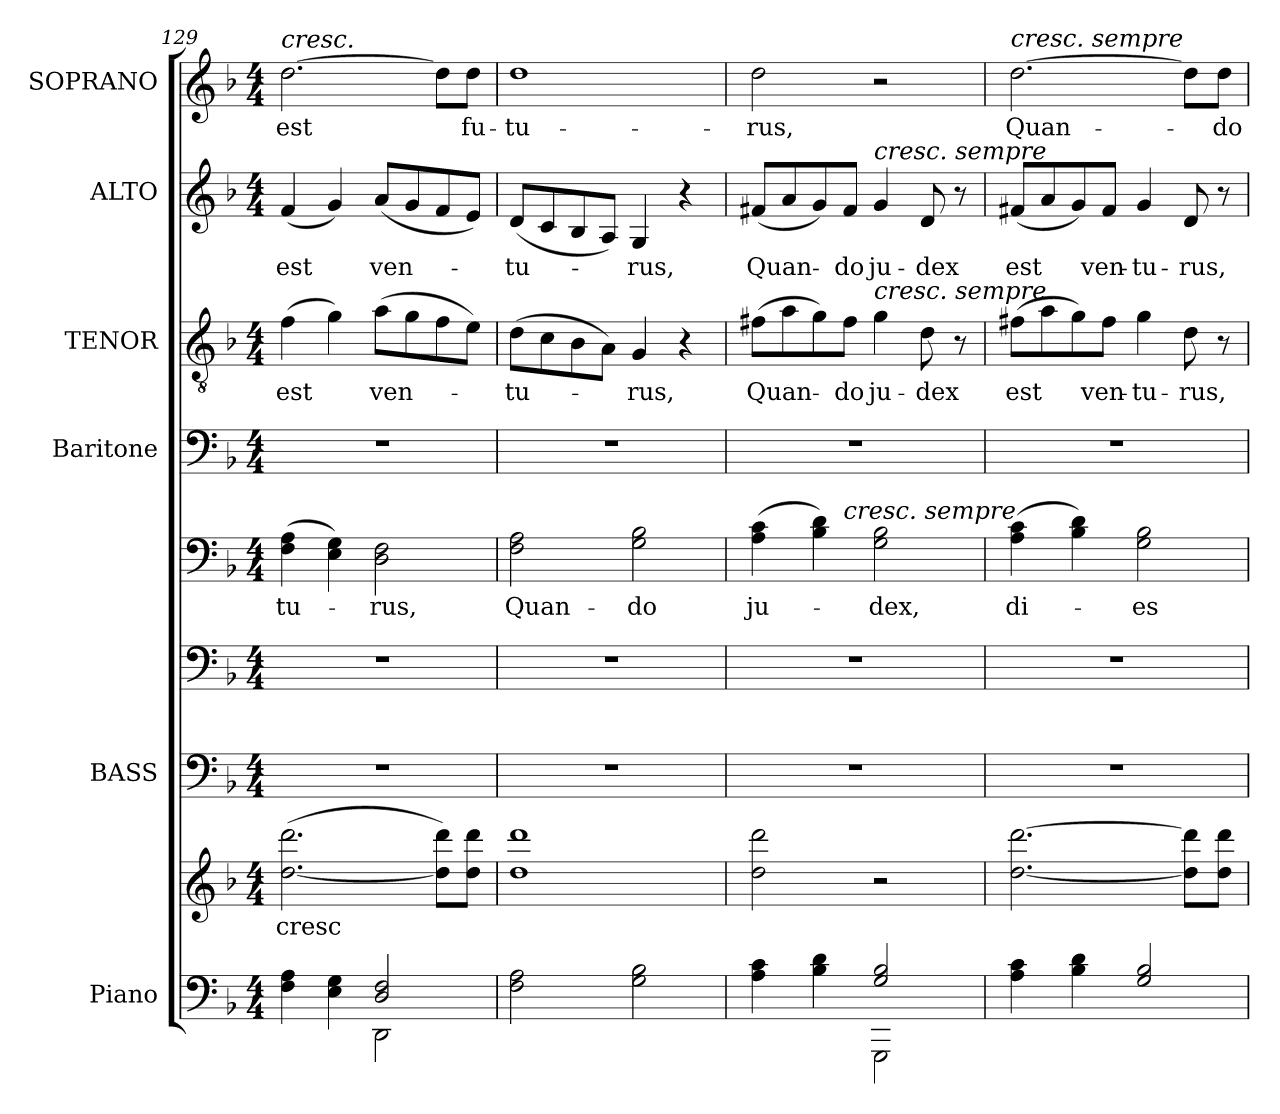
**kern	**kern	**text	**kern	**kern	**kern	**text	**kern	**kern	**text	**kern	**text	**kern	**text
*part6	*part6	*part6	*part5	*part5	*part5	*part5	*part4	*part3	*part3	*part2	*part2	*part1	*part1
*staff9	*staff8	*staff8	*staff7	*staff6	*staff5	*staff5	*staff4	*staff3	*staff3	*staff2	*staff2	*staff1	*staff1
*I"Piano	*	*	*I"BASS	*	*	*	*I"Baritone	*I"TENOR	*	*I"ALTO	*	*I"SOPRANO	*
*I'Pno.	*	*	*I'B.	*	*	*	*I'Bar.	*I'T.	*	*I'A.	*	*I'S.	*
*clefF4	*clefG2	*	*clefF4	*clefF4	*clefF4	*	*clefF4	*clefGv2	*	*clefG2	*	*clefG2	*
*	*	*	*	*	*	*	*	*ITrd7c12	*	*	*	*	*
*k[b-]	*k[b-]	*	*k[b-]	*k[b-]	*k[b-]	*	*k[b-]	*k[b-]	*	*k[b-]	*	*k[b-]	*
*F:	*F:	*	*F:	*F:	*F:	*	*F:	*F:	*	*F:	*	*F:	*
*M4/4	*M4/4	*	*M4/4	*M4/4	*M4/4	*	*M4/4	*M4/4	*	*M4/4	*	*M4/4	*
=129	=129	=129	=129	=129	=129	=129	=129	=129	=129	=129	=129	=129	=129
*^	*	*	*	*	*	*	*	*	*	*	*	*	*
!	!	!	!LO:LY:b:color=#000000	!	!	!	!	!	!	!	!	!	!	!
!	!	!	!	!	!	!	!LO:LY:b:color=#000000	!	!	!	!	!	!	!
!	!	!	!	!	!	!	!	!	!	!LO:LY:b:color=#000000	!	!	!	!
!	!	!	!	!	!	!	!	!	!	!	!	!LO:LY:b:color=#000000	!	!
!	!	!	!	!	!	!	!	!	!	!	!	!	!LO:TX:a:i:t=cresc.	!
!	!	!	!	!	!	!	!	!	!	!	!	!	!	!LO:LY:b:color=#000000
2ryy	4Fi\ 4Ai	([2.ddi\ 2.dddi	cresc	1r	1r	(4Fi\ 4Ai	-tu-	1r	(4Fi\	est	(4fi/	est	[2.ddi\	est
.	4Ei\ 4Gi	.	.	.	.	4Ei\ 4Gi)	.	.	4Gi\)	.	4gi/)	.	.	.
!	!	!	!	!	!	!	!LO:LY:b:color=#000000	!	!	!	!	!	!	!
!	!	!	!	!	!	!	!	!	!	!LO:LY:b:color=#000000	!	!	!	!
!	!	!	!	!	!	!	!	!	!	!	!	!LO:LY:b:color=#000000	!	!
2Di/ 2Fi	2DDi\	.	.	.	.	2Di\ 2Fi	-rus,	.	(8Ai\L	ven-	(8ai/L	ven-	.	.
.	.	.	.	.	.	.	.	.	8Gi\	.	8gi/	.	.	.
.	.	8ddi\] 8dddiL)	.	.	.	.	.	.	8Fi\	.	8fi/	.	8ddi\L]	.
!	!	!	!	!	!	!	!	!	!	!	!	!	!	!LO:LY:b:color=#000000
.	.	8ddi\ 8dddiJ	.	.	.	.	.	.	8Ei\J)	.	8ei/J)	.	8ddi\J	fu-
*v	*v	*	*	*	*	*	*	*	*	*	*	*	*	*
=130	=130	=130	=130	=130	=130	=130	=130	=130	=130	=130	=130	=130	=130
!	!	!	!	!	!	!LO:LY:b:color=#000000	!	!	!	!	!	!	!
!	!	!	!	!	!	!	!	!	!LO:LY:b:color=#000000	!	!	!	!
!	!	!	!	!	!	!	!	!	!	!	!LO:LY:b:color=#000000	!	!
!	!	!	!	!	!	!	!	!	!	!	!	!	!LO:LY:b:color=#000000
2Fi\ 2Ai	1ddi 1dddi	.	1r	1r	2Fi\ 2Ai	Quan-	1r	(8Di\L	-tu-	(8di/L	-tu-	1ddi	-tu-
.	.	.	.	.	.	.	.	8Ci\	.	8ci/	.	.	.
.	.	.	.	.	.	.	.	8BB-i\	.	8B-i/	.	.	.
.	.	.	.	.	.	.	.	8AAi\J)	.	8Ai/J)	.	.	.
!	!	!	!	!	!	!LO:LY:b:color=#000000	!	!	!	!	!	!	!
!	!	!	!	!	!	!	!	!	!LO:LY:b:color=#000000	!	!	!	!
!	!	!	!	!	!	!	!	!	!	!	!LO:LY:b:color=#000000	!	!
2Gi\ 2B-i	.	.	.	.	2Gi\ 2B-i	-do	.	4GGi/	-rus,	4Gi/	-rus,	.	.
.	.	.	.	.	.	.	.	4r	.	4r	.	.	.
!!LO:LB:g=z
=131	=131	=131	=131	=131	=131	=131	=131	=131	=131	=131	=131	=131	=131
*^	*	*	*	*	*	*	*	*	*	*	*	*	*
!	!	!	!	!	!	!	!LO:LY:b:color=#000000	!	!	!	!	!	!	!
!	!	!	!	!	!	!	!	!	!	!LO:LY:b:color=#000000	!	!	!	!
!	!	!	!	!	!	!	!	!	!	!	!	!LO:LY:b:color=#000000	!	!
!	!	!	!	!	!	!	!	!	!	!	!	!	!	!LO:LY:b:color=#000000
*	*	*	*	*	*	*^	*	*	*	*	*	*	*	*
2ryy	4Ai\ 4ci	2ddi\ 2dddi	.	1r	1r	(4Ai\ 4ci	4.ryy	ju-	1r	(8F#Xi\L	Quan-	(8f#Xi/L	Quan-	2ddi\	-rus,
.	.	.	.	.	.	.	.	.	.	8Ai\	.	8ai/	.	.	.
.	4B-i\ 4di	.	.	.	.	4B-i\ 4di)	.	.	.	8Gi\)	.	8gi/)	.	.	.
!	!	!	!	!	!	!	!	!	!	!	!LO:LY:b:color=#000000	!	!	!	!
!	!	!	!	!	!	!	!LO:TX:a:i:t=cresc. sempre	!	!	!	!	!	!	!	!
!	!	!	!	!	!	!	!	!	!	!	!	!	!LO:LY:b:color=#000000	!	!
.	.	.	.	.	.	.	2ryy	.	.	8F#i\J	-do	8f#i/J	-do	.	.
!	!	!	!	!	!	!	!	!LO:LY:b:color=#000000	!	!	!	!	!	!	!
!	!	!	!	!	!	!	!	!	!	!	!LO:LY:b:color=#000000	!	!	!	!
!	!	!	!	!	!	!	!	!	!	!	!	!LO:TX:a:i:t=cresc. sempre	!	!	!
!	!	!	!	!	!	!	!	!	!	!LO:TX:a:i:t=cresc. sempre	!	!	!	!	!
!	!	!	!	!	!	!	!	!	!	!	!	!	!LO:LY:b:color=#000000	!	!
2Gi/ 2B-i	2GGGi\	2r	.	.	.	2Gi\ 2B-i	.	-dex,	.	4Gi\	ju-	4gi/	ju-	2r	.
!	!	!	!	!	!	!	!	!	!	!	!LO:LY:b:color=#000000	!	!	!	!
!	!	!	!	!	!	!	!	!	!	!	!	!	!LO:LY:b:color=#000000	!	!
.	.	.	.	.	.	.	.	.	.	8Di\	-dex	8di/	-dex	.	.
.	.	.	.	.	.	.	8ryy	.	.	8r	.	8r	.	.	.
*v	*v	*	*	*	*	*v	*v	*	*	*	*	*	*	*	*
=132	=132	=132	=132	=132	=132	=132	=132	=132	=132	=132	=132	=132	=132
*	*	*	*	*	*^	*	*	*	*	*	*	*	*
!	!	!	!	!	!	!	!LO:LY:b:color=#000000	!	!	!	!	!	!	!
*	*	*	*	*	*v	*v	*	*	*	*	*	*	*	*
*	*	*	*	*	*^	*	*	*	*	*	*	*	*
!	!	!	!	!	!	!	!	!	!	!LO:LY:b:color=#000000	!	!	!	!
*	*	*	*	*	*v	*v	*	*	*	*	*	*	*	*
*	*	*	*	*	*^	*	*	*	*	*	*	*	*
!	!	!	!	!	!	!	!	!	!	!	!	!LO:LY:b:color=#000000	!	!
*	*	*	*	*	*v	*v	*	*	*	*	*	*	*	*
*	*	*	*	*	*^	*	*	*	*	*	*	*	*
!	!	!	!	!	!	!	!	!	!	!	!	!	!LO:TX:a:i:t=cresc. sempre	!
!	!	!	!	!	!	!	!	!	!	!	!	!	!	!LO:LY:b:color=#000000
*	*	*	*	*	*v	*v	*	*	*	*	*	*	*	*
4Ai\ 4ci	[2.ddi\ [2.dddi	.	1r	1r	(4Ai\ 4ci	di-	1r	(8F#Xi\L	est	(8f#Xi/L	est	[2.ddi\	Quan-
.	.	.	.	.	.	.	.	8Ai\	.	8ai/	.	.	.
4B-i\ 4di	.	.	.	.	4B-i\ 4di)	.	.	8Gi\)	.	8gi/)	.	.	.
!	!	!	!	!	!	!	!	!	!LO:LY:b:color=#000000	!	!	!	!
!	!	!	!	!	!	!	!	!	!	!	!LO:LY:b:color=#000000	!	!
.	.	.	.	.	.	.	.	8F#i\J	ven-	8f#i/J	ven-	.	.
!	!	!	!	!	!	!LO:LY:b:color=#000000	!	!	!	!	!	!	!
!	!	!	!	!	!	!	!	!	!LO:LY:b:color=#000000	!	!	!	!
!	!	!	!	!	!	!	!	!	!	!	!LO:LY:b:color=#000000	!	!
2Gi/ 2B-i	.	.	.	.	2Gi\ 2B-i	-es	.	4Gi\	-tu-	4gi/	-tu-	.	.
!	!	!	!	!	!	!	!	!	!LO:LY:b:color=#000000	!	!	!	!
!	!	!	!	!	!	!	!	!	!	!	!LO:LY:b:color=#000000	!	!
.	8ddi\] 8dddi]L	.	.	.	.	.	.	8Di\	-rus,	8di/	-rus,	8ddi\L]	.
!	!	!	!	!	!	!	!	!	!	!	!	!	!LO:LY:b:color=#000000
.	8ddi\ 8dddiJ	.	.	.	.	.	.	8r	.	8r	.	8ddi\J	-do
=	=	=	=	=	=	=	=	=	=	=	=	=	=
*-	*-	*-	*-	*-	*-	*-	*-	*-	*-	*-	*-	*-	*-
